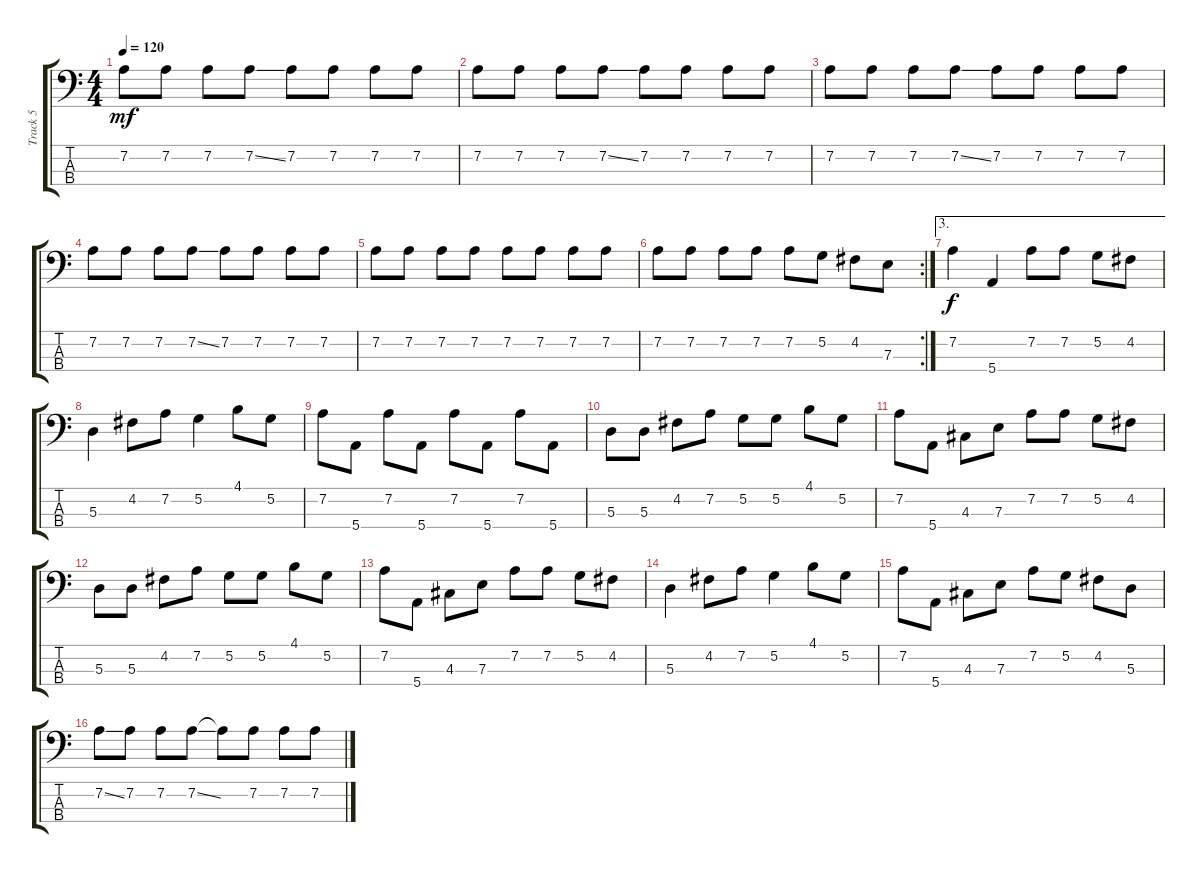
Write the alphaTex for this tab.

\track ("Track 5" "Track 5") {instrument electricbassfinger}
\staff {score tabs}
\tuning (G2 D2 A1 E1) {hide}
\ts (4 4)
\tempo 120
\clef f4
\ks c
7.2.8{dy mf} 7.2.8 7.2.8 7.2{ss}.8 7.2.8 7.2.8 7.2.8 7.2.8 |
7.2.8 7.2.8 7.2.8 7.2{ss}.8 7.2.8 7.2.8 7.2.8 7.2.8 |
7.2.8 7.2.8 7.2.8 7.2{ss}.8 7.2.8 7.2.8 7.2.8 7.2.8 |
7.2.8 7.2.8 7.2.8 7.2{ss}.8 7.2.8 7.2.8 7.2.8 7.2.8 |
7.2.8 7.2.8 7.2.8 7.2.8 7.2.8 7.2.8 7.2.8 7.2.8 |
\rc 2
7.2.8 7.2.8 7.2.8 7.2.8 7.2.8 5.2.8 4.2.8 7.3.8 |
\ae 3
7.2.4{dy f} 5.4.4 7.2.8 7.2.8 5.2.8 4.2.8 |
5.3.4 4.2.8 7.2.8 5.2.4 4.1.8 5.2.8 |
7.2.8 5.4.8 7.2.8 5.4.8 7.2.8 5.4.8 7.2.8 5.4.8 |
5.3.8 5.3.8 4.2.8 7.2.8 5.2.8 5.2.8 4.1.8 5.2.8 |
7.2.8 5.4.8 4.3.8 7.3.8 7.2.8 7.2.8 5.2.8 4.2.8 |
5.3.8 5.3.8 4.2.8 7.2.8 5.2.8 5.2.8 4.1.8 5.2.8 |
7.2.8 5.4.8 4.3.8 7.3.8 7.2.8 7.2.8 5.2.8 4.2.8 |
5.3.4 4.2.8 7.2.8 5.2.4 4.1.8 5.2.8 |
7.2.8 5.4.8 4.3.8 7.3.8 7.2.8 5.2.8 4.2.8 5.3.8 |
7.2{ss}.8 7.2.8 7.2.8 7.2{ss}.8 7.2{t}.8 7.2.8 7.2.8 7.2.8
